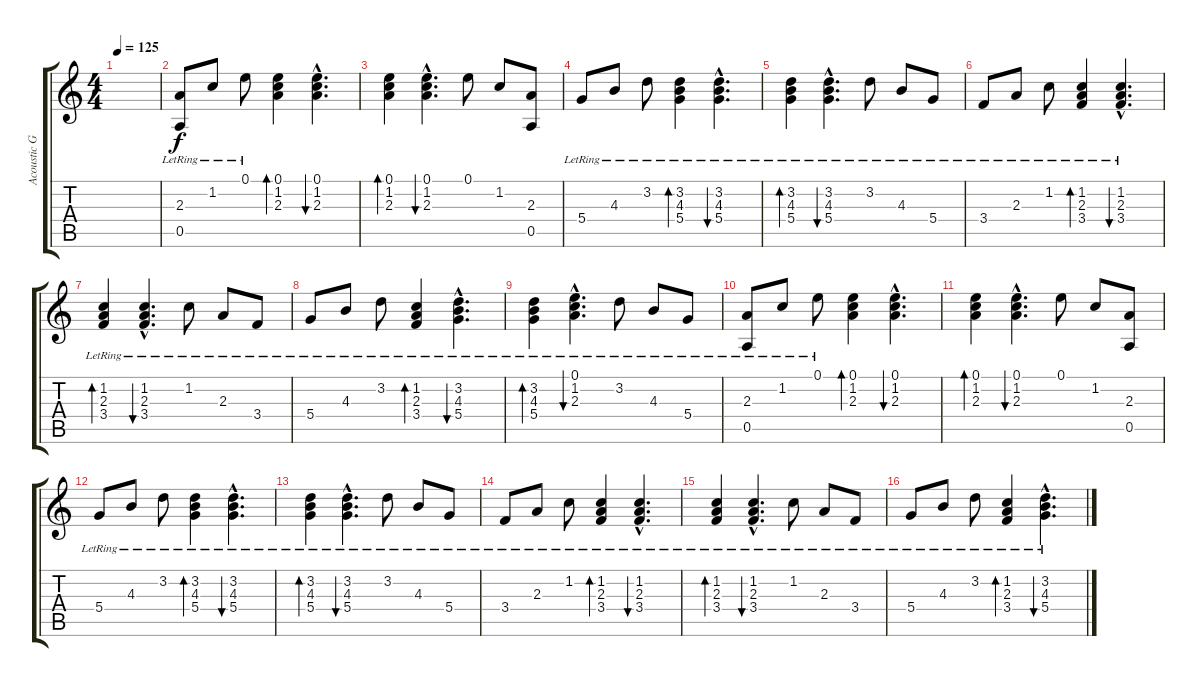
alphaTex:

\track ("Acoustic Guitar" "Acoustic G") {instrument acousticguitarsteel}
\staff {score tabs}
\tuning (E4 B3 G3 D3 A2 E2) {hide}
\ts (4 4)
\tempo 125
\clef g2
\ks c
|
(2.3{lr} 0.5{lr}).8 1.2{lr}.8 0.1{lr}.8 (0.1 1.2 2.3).4{bd 60} (0.1{hac} 1.2{hac} 2.3{hac}).4{d bu 60} |
(0.1 1.2 2.3).4{bd 60} (0.1{hac} 1.2{hac} 2.3{hac}).4{d bu 60} 0.1.8 1.2.8 (2.3 0.5).8 |
5.4{lr}.8 4.3{lr}.8 3.2{lr}.8 (3.2{lr} 4.3{lr} 5.4{lr}).4{bd 60} (3.2{hac lr} 4.3{hac lr} 5.4{hac lr}).4{d bu 60} |
(3.2{lr} 4.3{lr} 5.4{lr}).4{bd 60} (3.2{hac lr} 4.3{hac lr} 5.4{hac lr}).4{d bu 60} 3.2{lr}.8 4.3{lr}.8 5.4{lr}.8 |
3.4{lr}.8 2.3{lr}.8 1.2{lr}.8 (1.2{lr} 2.3{lr} 3.4{lr}).4{bd 60} (1.2{hac lr} 2.3{hac lr} 3.4{hac lr}).4{d bu 60} |
(1.2{lr} 2.3{lr} 3.4{lr}).4{bd 60} (1.2{hac lr} 2.3{hac lr} 3.4{hac lr}).4{d bu 60} 1.2{lr}.8 2.3{lr}.8 3.4{lr}.8 |
5.4{lr}.8 4.3{lr}.8 3.2{lr}.8 (1.2{lr} 2.3{lr} 3.4{lr}).4{bd 60} (3.2{hac lr} 4.3{hac lr} 5.4{hac lr}).4{d bu 60} |
(3.2{lr} 4.3{lr} 5.4{lr}).4{bd 60} (0.1{hac} 1.2{hac lr} 2.3{hac lr}).4{d bu 60} 3.2{lr}.8 4.3{lr}.8 5.4{lr}.8 |
(2.3{lr} 0.5{lr}).8 1.2{lr}.8 0.1{lr}.8 (0.1 1.2 2.3).4{bd 60} (0.1{hac} 1.2{hac} 2.3{hac}).4{d bu 60} |
(0.1 1.2 2.3).4{bd 60} (0.1{hac} 1.2{hac} 2.3{hac}).4{d bu 60} 0.1.8 1.2.8 (2.3 0.5).8 |
5.4{lr}.8 4.3{lr}.8 3.2{lr}.8 (3.2{lr} 4.3{lr} 5.4{lr}).4{bd 60} (3.2{hac lr} 4.3{hac lr} 5.4{hac lr}).4{d bu 60} |
(3.2{lr} 4.3{lr} 5.4{lr}).4{bd 60} (3.2{hac lr} 4.3{hac lr} 5.4{hac lr}).4{d bu 60} 3.2{lr}.8 4.3{lr}.8 5.4{lr}.8 |
3.4{lr}.8 2.3{lr}.8 1.2{lr}.8 (1.2{lr} 2.3{lr} 3.4{lr}).4{bd 60} (1.2{hac lr} 2.3{hac lr} 3.4{hac lr}).4{d bu 60} |
(1.2{lr} 2.3{lr} 3.4{lr}).4{bd 60} (1.2{hac lr} 2.3{hac lr} 3.4{hac lr}).4{d bu 60} 1.2{lr}.8 2.3{lr}.8 3.4{lr}.8 |
5.4{lr}.8 4.3{lr}.8 3.2{lr}.8 (1.2{lr} 2.3{lr} 3.4{lr}).4{bd 60} (3.2{hac lr} 4.3{hac lr} 5.4{hac lr}).4{d bu 60}
